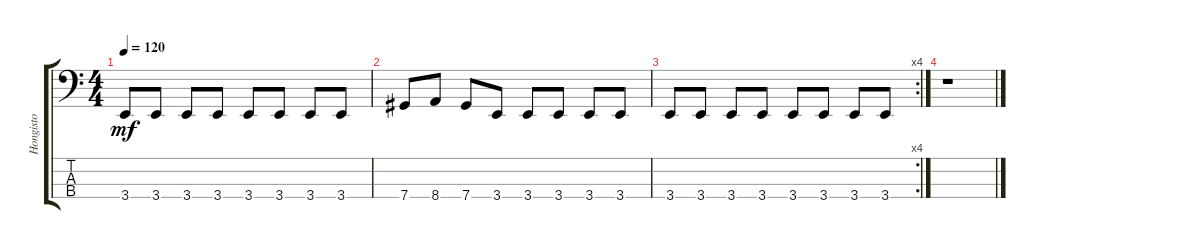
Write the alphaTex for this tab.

\track ("Hongisto" "Hongisto") {instrument electricbassfinger}
\staff {score tabs}
\tuning (Gb2 Db2 Ab1 Db1) {hide}
\ts (4 4)
\tempo 120
\clef f4
\ks c
3.4.8{dy mf} 3.4.8 3.4.8 3.4.8 3.4.8 3.4.8 3.4.8 3.4.8 |
7.4.8 8.4.8 7.4.8 3.4.8 3.4.8 3.4.8 3.4.8 3.4.8 |
\rc 4
3.4.8 3.4.8 3.4.8 3.4.8 3.4.8 3.4.8 3.4.8 3.4.8 |
r.1
